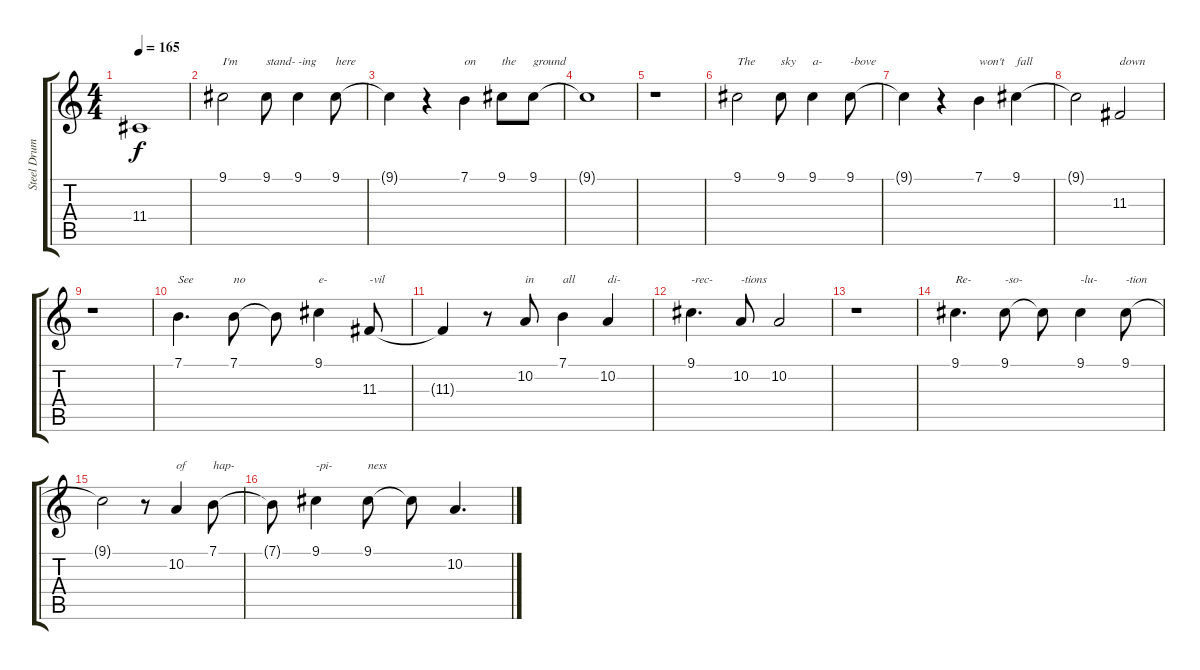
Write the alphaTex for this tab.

\track ("Steel Drums" "Steel Drum") {instrument steeldrums}
\staff {score tabs}
\tuning (E4 B3 G3 D3 A2 E2) {hide}
\ts (4 4)
\tempo 165
\clef g2
\ks c
11.4{t}.1{dy f} |
9.1.2{txt "I'm"} 9.1.8{txt "stand-"} 9.1.4{txt "-ing"} 9.1.8{txt "here"} |
9.1{t}.4 r.4 7.1.4{txt "on"} 9.1.8{txt "the"} 9.1.8{txt "ground"} |
9.1{t}.1 |
r.1 |
9.1.2{txt "The"} 9.1.8{txt "sky"} 9.1.4{txt "a-"} 9.1.8{txt "-bove"} |
9.1{t}.4 r.4 7.1.4{txt "won't"} 9.1.4{txt "fall"} |
9.1{t}.2 11.3.2{txt "down"} |
r.1 |
7.1.4{d txt "See"} 7.1.8{txt "no"} 7.1{t}.8 9.1.4{txt "e-"} 11.3.8{txt "-vil"} |
11.3{t}.4 r.8 10.2.8{txt "in"} 7.1.4{txt "all"} 10.2.4{txt "di-"} |
9.1.4{d txt "-rec-"} 10.2.8{txt "-tions"} 10.2.2 |
r.1 |
9.1.4{d txt "Re-"} 9.1.8{txt "-so-"} 9.1{t}.8 9.1.4{txt "-lu-"} 9.1.8{txt "-tion"} |
9.1{t}.2 r.8 10.2.4{txt "of"} 7.1.8{txt "hap-"} |
7.1{t}.8 9.1.4{txt "-pi-"} 9.1.8{txt "ness"} 9.1{t}.8 10.2.4{d}
